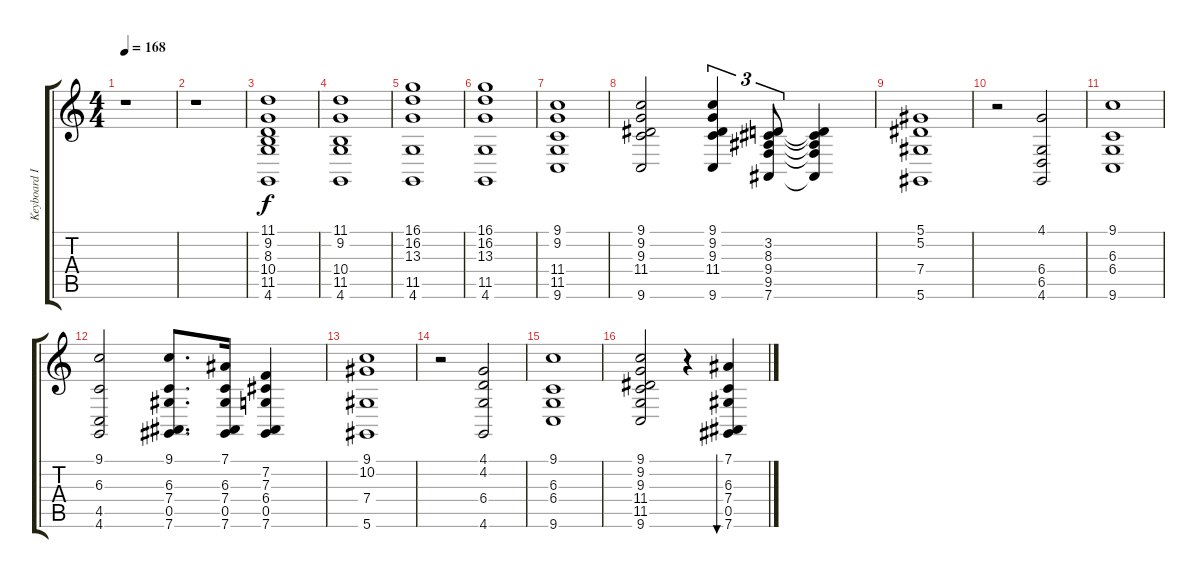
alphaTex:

\track ("Keyboard II" "Keyboard I") {instrument choiraahs}
\staff {score tabs}
\tuning (Eb4 Bb3 Gb3 Db3 Ab2 Eb2) {hide}
\ts (4 4)
\tempo 168
\clef g2
\ks c
r.1{dy f} |
r.1 |
(11.1 9.2 8.3 10.4 11.5 4.6).1 |
(11.1 9.2 10.4 11.5 4.6).1 |
(16.1 16.2 13.3 11.5 4.6).1 |
(16.1 16.2 13.3 11.5 4.6).1 |
(9.1 9.2 11.4 11.5 9.6).1 |
(9.1 9.2 9.3 11.4 9.6).2 (9.1 9.2 9.3 11.4 9.6).4{tu (3 2)} (3.2 8.3 9.4 9.5 7.6).8{tu (3 2)} (3.2{t} 8.3{t} 9.4{t} 9.5{t} 7.6{t}).4 |
(5.1 5.2 7.4 5.6).1 |
r.2 (4.1 6.4 6.5 4.6).2 |
(9.1 6.3 6.4 9.6).1 |
(9.1 6.3 4.5 4.6).2 (9.1 6.3 7.4 0.5 7.6).8{d} (7.1 6.3 7.4 0.5 7.6).16 (7.2 7.3 6.4 0.5 7.6).4 |
(9.1 10.2 7.4 5.6).1 |
r.2 (4.1 4.2 6.4 4.6).2 |
(9.1 6.3 6.4 9.6).1 |
(9.1 9.2 9.3 11.4 11.5 9.6).2 r.4 (7.1 6.3 7.4 0.5 7.6).4{bu 480}
